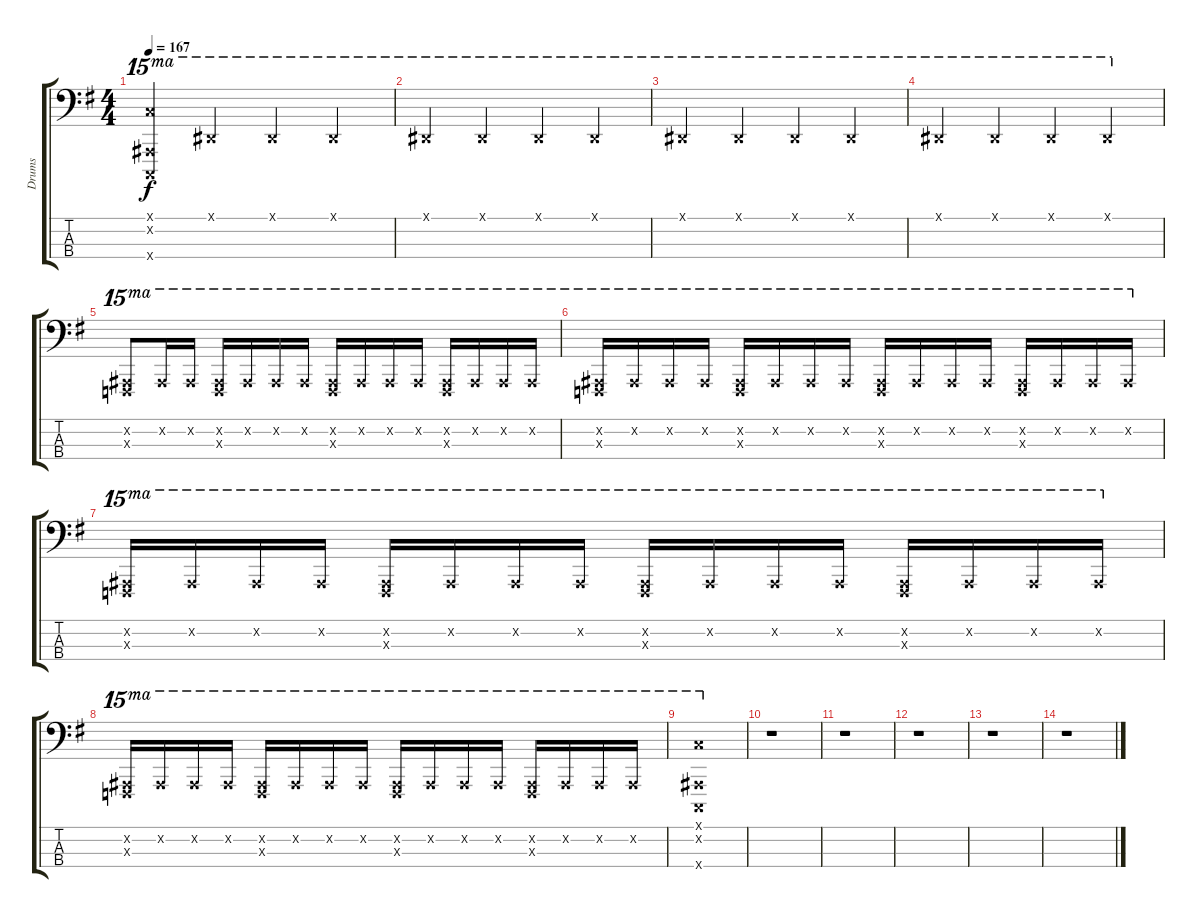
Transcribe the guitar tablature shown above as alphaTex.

\track ("Drums" "Drums") {instrument synthdrum}
\staff {score tabs}
\tuning (G2 D2 A1 E1) {hide}
\ts (4 4)
\tempo 167
\clef f4
\ks g
(29.1{x} 20.2{x} 20.4{x}).4{ot 15ma dy f} 20.1{x}.4{ot 15ma} 20.1{x}.4{ot 15ma} 20.1{x}.4{ot 15ma} |
20.1{x}.4{ot 15ma} 20.1{x}.4{ot 15ma} 20.1{x}.4{ot 15ma} 20.1{x}.4{ot 15ma} |
20.1{x}.4{ot 15ma} 20.1{x}.4{ot 15ma} 20.1{x}.4{ot 15ma} 20.1{x}.4{ot 15ma} |
20.1{x}.4{ot 15ma} 20.1{x}.4{ot 15ma} 20.1{x}.4{ot 15ma} 20.1{x}.4{ot 15ma} |
(20.2{x} 20.3{x}).8{ot 15ma} 20.2{x}.16{ot 15ma} 20.2{x}.16{ot 15ma} (20.2{x} 20.3{x}).16{ot 15ma} 20.2{x}.16{ot 15ma} 20.2{x}.16{ot 15ma} 20.2{x}.16{ot 15ma} (20.2{x} 20.3{x}).16{ot 15ma} 20.2{x}.16{ot 15ma} 20.2{x}.16{ot 15ma} 20.2{x}.16{ot 15ma} (20.2{x} 20.3{x}).16{ot 15ma} 20.2{x}.16{ot 15ma} 20.2{x}.16{ot 15ma} 20.2{x}.16{ot 15ma} |
(20.2{x} 20.3{x}).16{ot 15ma} 20.2{x}.16{ot 15ma} 20.2{x}.16{ot 15ma} 20.2{x}.16{ot 15ma} (20.2{x} 20.3{x}).16{ot 15ma} 20.2{x}.16{ot 15ma} 20.2{x}.16{ot 15ma} 20.2{x}.16{ot 15ma} (20.2{x} 20.3{x}).16{ot 15ma} 20.2{x}.16{ot 15ma} 20.2{x}.16{ot 15ma} 20.2{x}.16{ot 15ma} (20.2{x} 20.3{x}).16{ot 15ma} 20.2{x}.16{ot 15ma} 20.2{x}.16{ot 15ma} 20.2{x}.16{ot 15ma} |
(20.2{x} 20.3{x}).16{ot 15ma} 20.2{x}.16{ot 15ma} 20.2{x}.16{ot 15ma} 20.2{x}.16{ot 15ma} (20.2{x} 20.3{x}).16{ot 15ma} 20.2{x}.16{ot 15ma} 20.2{x}.16{ot 15ma} 20.2{x}.16{ot 15ma} (20.2{x} 20.3{x}).16{ot 15ma} 20.2{x}.16{ot 15ma} 20.2{x}.16{ot 15ma} 20.2{x}.16{ot 15ma} (20.2{x} 20.3{x}).16{ot 15ma} 20.2{x}.16{ot 15ma} 20.2{x}.16{ot 15ma} 20.2{x}.16{ot 15ma} |
(20.2{x} 20.3{x}).16{ot 15ma} 20.2{x}.16{ot 15ma} 20.2{x}.16{ot 15ma} 20.2{x}.16{ot 15ma} (20.2{x} 20.3{x}).16{ot 15ma} 20.2{x}.16{ot 15ma} 20.2{x}.16{ot 15ma} 20.2{x}.16{ot 15ma} (20.2{x} 20.3{x}).16{ot 15ma} 20.2{x}.16{ot 15ma} 20.2{x}.16{ot 15ma} 20.2{x}.16{ot 15ma} (20.2{x} 20.3{x}).16{ot 15ma} 20.2{x}.16{ot 15ma} 20.2{x}.16{ot 15ma} 20.2{x}.16{ot 15ma} |
(29.1{x} 20.2{x} 20.4{x}).1{ot 15ma} |
r.1 |
r.1 |
r.1 |
r.1 |
r.1
